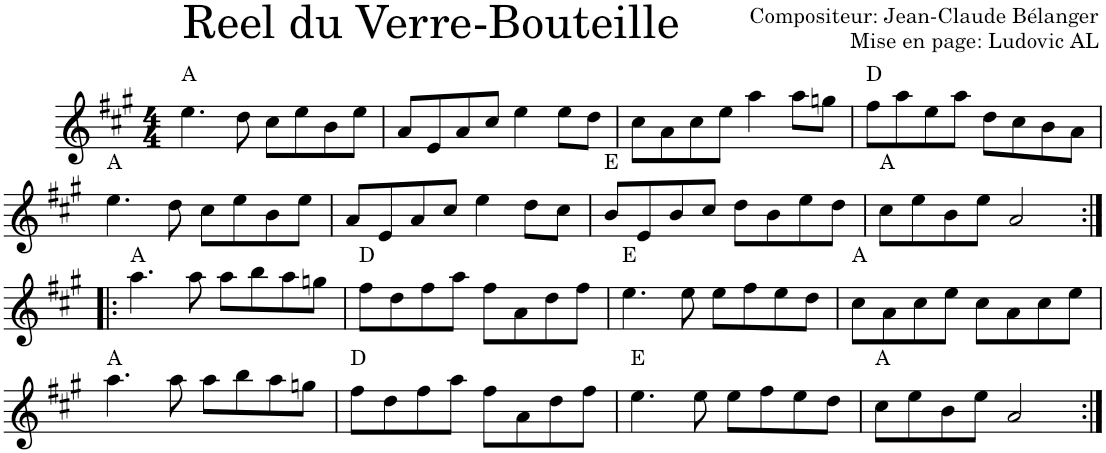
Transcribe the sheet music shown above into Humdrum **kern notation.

**kern	**harte
*part1	*part1
*staff1	*
*I"Voice	*
*I'V	*
*clefG2	*
*k[f#c#g#]	*
*M4/4	*
=1	=1
4.ee\	A:maj
8dd\	.
8cc#\L	.
8ee\	.
8b\	.
8ee\J	.
=2	=2
8a/L	.
8e/	.
8a/	.
8cc#/J	.
4ee\	.
8ee\L	.
8dd\J	.
=3	=3
8cc#\L	.
8a\	.
8cc#\	.
8ee\J	.
4aa\	.
8aa\L	.
8ggn\J	.
=4	=4
8ff#\L	D:maj
8aa\	.
8ee\	.
8aa\J	.
8dd\L	.
8cc#\	.
8b\	.
8a\J	.
!!LO:LB:g=z
=5	=5
4.ee\	A:maj
8dd\	.
8cc#\L	.
8ee\	.
8b\	.
8ee\J	.
=6	=6
8a/L	.
8e/	.
8a/	.
8cc#/J	.
4ee\	.
8dd\L	.
8cc#\J	.
=7	=7
8b/L	E:maj
8e/	.
8b/	.
8cc#/J	.
8dd\L	.
8b\	.
8ee\	.
8dd\J	.
=8	=8
8cc#\L	A:maj
8ee\	.
8b\	.
8ee\J	.
2a/	.
!!LO:LB:g=z
=9:|!|:	=9:|!|:
4.aa\	A:maj
8aa\	.
8aa\L	.
8bb\	.
8aa\	.
8ggn\J	.
=10	=10
8ff#\L	D:maj
8dd\	.
8ff#\	.
8aa\J	.
8ff#\L	.
8a\	.
8dd\	.
8ff#\J	.
=11	=11
4.ee\	E:maj
8ee\	.
8ee\L	.
8ff#\	.
8ee\	.
8dd\J	.
=12	=12
8cc#\L	A:maj
8a\	.
8cc#\	.
8ee\J	.
8cc#\L	.
8a\	.
8cc#\	.
8ee\J	.
!!LO:LB:g=z
=13	=13
4.aa\	A:maj
8aa\	.
8aa\L	.
8bb\	.
8aa\	.
8ggn\J	.
=14	=14
8ff#\L	D:maj
8dd\	.
8ff#\	.
8aa\J	.
8ff#\L	.
8a\	.
8dd\	.
8ff#\J	.
=15	=15
4.ee\	E:maj
8ee\	.
8ee\L	.
8ff#\	.
8ee\	.
8dd\J	.
=16	=16
8cc#\L	A:maj
8ee\	.
8b\	.
8ee\J	.
2a/	.
=:|!	=:|!
*-	*-
